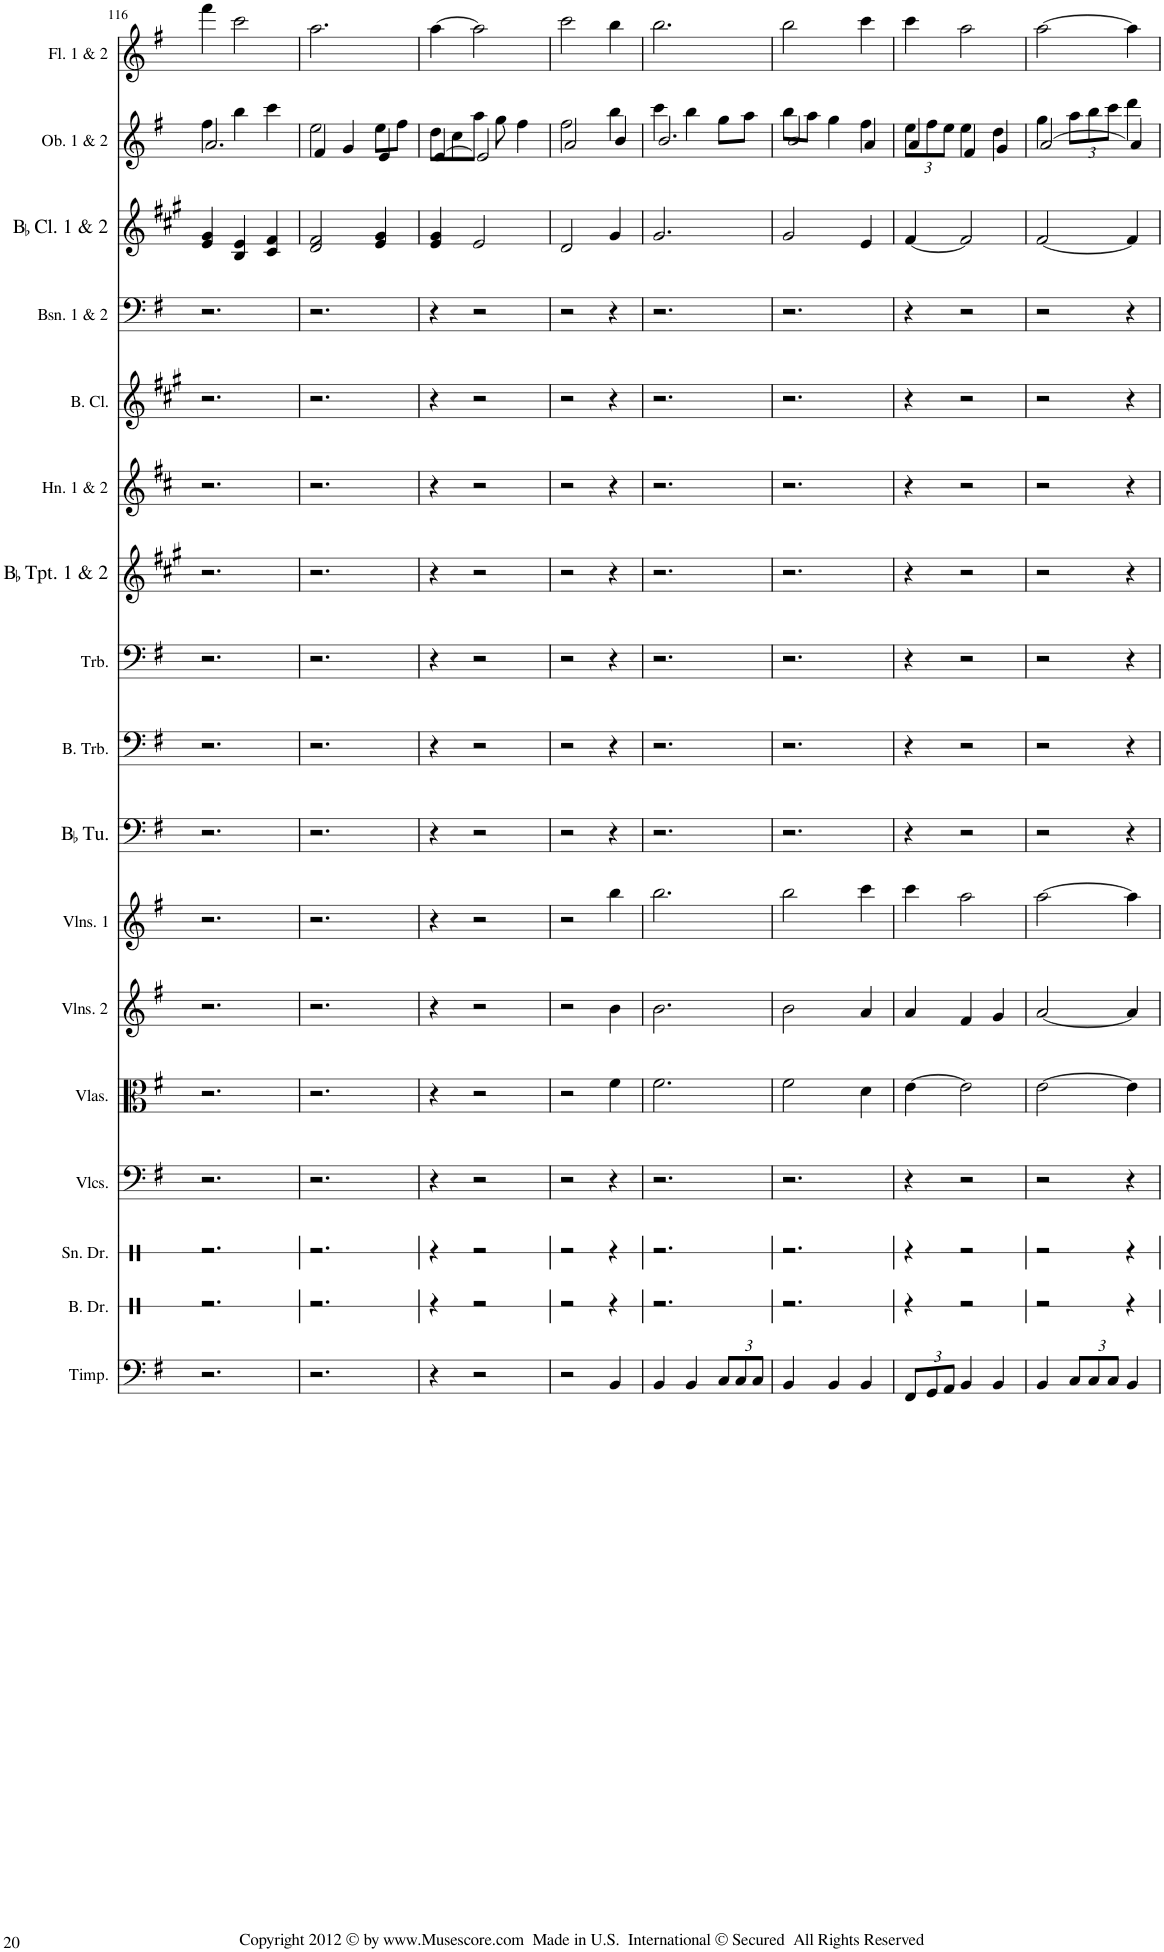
**kern	**kern	**kern	**kern	**kern	**kern	**kern	**kern	**kern	**kern	**kern	**kern	**kern	**kern	**kern	**kern	**kern
*part17	*part16	*part15	*part14	*part13	*part12	*part11	*part10	*part9	*part8	*part7	*part6	*part5	*part4	*part3	*part2	*part1
*staff17	*staff16	*staff15	*staff14	*staff13	*staff12	*staff11	*staff10	*staff9	*staff8	*staff7	*staff6	*staff5	*staff4	*staff3	*staff2	*staff1
*I"Timpani	*I"Bass Drum	*I"Snare Drum	*I"Violoncellos	*I"Violas	*I"Violins 2	*I"Violins 1	*I"BaccidentalFlat Tuba	*I"Bass Trombone	*I"Trombone	*I"BaccidentalFlat Trumpet 1 &amp; 2	*I"Horn 1 &amp; 2	*I"Bass Clarinet	*I"Bassoon 1 &amp; 2	*I"BaccidentalFlat Clarinet 1 &amp; 2	*I"Oboe 1 &amp; 2	*I"Flute 1 &amp; 2
*I'Timp.	*I'B. Dr.	*I'Sn. Dr.	*I'Vlcs.	*I'Vlas.	*I'Vlns. 2	*I'Vlns. 1	*I'BaccidentalFlat Tu.	*I'B. Trb.	*I'Trb.	*I'BaccidentalFlat Tpt. 1 &amp; 2	*I'Hn. 1 &amp; 2	*I'B. Cl.	*I'Bsn. 1 &amp; 2	*I'BaccidentalFlat Cl. 1 &amp; 2	*I'Ob. 1 &amp; 2	*I'Fl. 1 &amp; 2
!!LO:PB:g=z
*clefF4	*clefX	*clefX	*clefF4	*clefC3	*clefG2	*clefG2	*clefF4	*clefF4	*clefF4	*clefG2	*clefG2	*clefG2	*clefF4	*clefG2	*clefG2	*clefG2
*	*	*	*	*	*	*	*	*	*	*Trd1c2	*Trd4c7	*Trd8c14	*	*Trd1c2	*	*
*k[f#]	*k[]	*k[]	*k[f#]	*k[f#]	*k[f#]	*k[f#]	*k[f#]	*k[f#]	*k[f#]	*k[f#c#g#]	*k[f#c#]	*k[f#c#g#]	*k[f#]	*k[f#c#g#]	*k[f#]	*k[f#]
=116	=116	=116	=116	=116	=116	=116	=116	=116	=116	=116	=116	=116	=116	=116	=116	=116
*	*	*	*	*	*	*	*	*	*	*	*	*	*	*	*^	*
2.r	2.r	2.r	2.r	2.r	2.r	2.r	2.r	2.r	2.r	2.r	2.r	2.r	2.r	4e/ 4g#/	2.a/	4ff#\	4fff#\
.	.	.	.	.	.	.	.	.	.	.	.	.	.	4B/ 4e/	.	4bb\	2ccc\
.	.	.	.	.	.	.	.	.	.	.	.	.	.	4c#/ 4f#/	.	4ccc\	.
=117	=117	=117	=117	=117	=117	=117	=117	=117	=117	=117	=117	=117	=117	=117	=117	=117	=117
2.r	2.r	2.r	2.r	2.r	2.r	2.r	2.r	2.r	2.r	2.r	2.r	2.r	2.r	2d/ 2f#/	4f#/	2ee\	2.aa\
.	.	.	.	.	.	.	.	.	.	.	.	.	.	.	4g/	.	.
.	.	.	.	.	.	.	.	.	.	.	.	.	.	4e/ 4g#/	4e/	8ee\L	.
.	.	.	.	.	.	.	.	.	.	.	.	.	.	.	.	8ff#\J	.
=118	=118	=118	=118	=118	=118	=118	=118	=118	=118	=118	=118	=118	=118	=118	=118	=118	=118
4r	4r	4r	4r	4r	4r	4r	4r	4r	4r	4r	4r	4r	4r	4e/ 4g#/	[4e/	8dd\L	[4aa\
.	.	.	.	.	.	.	.	.	.	.	.	.	.	.	.	8cc\	.
2r	2r	2r	2r	2r	2r	2r	2r	2r	2r	2r	2r	2r	2r	2e/	2e/]	8aa\J	2aa\]
.	.	.	.	.	.	.	.	.	.	.	.	.	.	.	.	8gg\	.
.	.	.	.	.	.	.	.	.	.	.	.	.	.	.	.	4ff#\	.
=119	=119	=119	=119	=119	=119	=119	=119	=119	=119	=119	=119	=119	=119	=119	=119	=119	=119
2r	2r	2r	2r	2r	2r	2r	2r	2r	2r	2r	2r	2r	2r	2d/	2a/	2ff#\	2ccc\
4BB/	4r	4r	4r	4f#\	4b\	4bb\	4r	4r	4r	4r	4r	4r	4r	4g#/	4b/	4bb\	4bb\
=120	=120	=120	=120	=120	=120	=120	=120	=120	=120	=120	=120	=120	=120	=120	=120	=120	=120
4BB/	2.r	2.r	2.r	2.f#\	2.b\	2.bb\	2.r	2.r	2.r	2.r	2.r	2.r	2.r	2.g#/	2.b/	4ccc\	2.bb\
4BB/	.	.	.	.	.	.	.	.	.	.	.	.	.	.	.	4bb\	.
*Xbrackettup	*	*	*	*	*	*	*	*	*	*	*	*	*	*	*	*	*
12C/L	.	.	.	.	.	.	.	.	.	.	.	.	.	.	.	8gg\L	.
12C/	.	.	.	.	.	.	.	.	.	.	.	.	.	.	.	.	.
.	.	.	.	.	.	.	.	.	.	.	.	.	.	.	.	8aa\J	.
12C/J	.	.	.	.	.	.	.	.	.	.	.	.	.	.	.	.	.
=121	=121	=121	=121	=121	=121	=121	=121	=121	=121	=121	=121	=121	=121	=121	=121	=121	=121
4BB/	2.r	2.r	2.r	2f#\	2b\	2bb\	2.r	2.r	2.r	2.r	2.r	2.r	2.r	2g#/	2b/	8bb\L	2bb\
.	.	.	.	.	.	.	.	.	.	.	.	.	.	.	.	8aa\J	.
4BB/	.	.	.	.	.	.	.	.	.	.	.	.	.	.	.	4gg\	.
4BB/	.	.	.	4d\	4a/	4ccc\	.	.	.	.	.	.	.	4e/	4a/	4ff#\	4ccc\
=122	=122	=122	=122	=122	=122	=122	=122	=122	=122	=122	=122	=122	=122	=122	=122	=122	=122
*	*	*	*	*	*	*	*	*	*	*	*	*	*	*	*	*Xbrackettup	*
12FF#/L	4r	4r	4r	[4e\	4a/	4ccc\	4r	4r	4r	4r	4r	4r	4r	[4f#/	4a/	12ee\L	4ccc\
12GG/	.	.	.	.	.	.	.	.	.	.	.	.	.	.	.	12ff#\	.
12AA/J	.	.	.	.	.	.	.	.	.	.	.	.	.	.	.	12ee\J	.
4BB/	2r	2r	2r	2e\]	4f#/	2aa\	2r	2r	2r	2r	2r	2r	2r	2f#/]	4f#/	4ee\	2aa\
4BB/	.	.	.	.	4g/	.	.	.	.	.	.	.	.	.	4g/	4dd\	.
=123	=123	=123	=123	=123	=123	=123	=123	=123	=123	=123	=123	=123	=123	=123	=123	=123	=123
4BB/	2r	2r	2r	[2e\	[2a/	[2aa\	2r	2r	2r	2r	2r	2r	2r	[2f#/	[2a/	4gg\	[2aa\
12C/L	.	.	.	.	.	.	.	.	.	.	.	.	.	.	.	12aa\L	.
12C/	.	.	.	.	.	.	.	.	.	.	.	.	.	.	.	12bb\	.
12C/J	.	.	.	.	.	.	.	.	.	.	.	.	.	.	.	12ccc\J	.
4BB/	4r	4r	4r	4e\]	4a/]	4aa\]	4r	4r	4r	4r	4r	4r	4r	4f#/]	4a/]	4ddd\	4aa\]
*	*	*	*	*	*	*	*	*	*	*	*	*	*	*	*v	*v	*
=	=	=	=	=	=	=	=	=	=	=	=	=	=	=	=	=
*-	*-	*-	*-	*-	*-	*-	*-	*-	*-	*-	*-	*-	*-	*-	*-	*-
